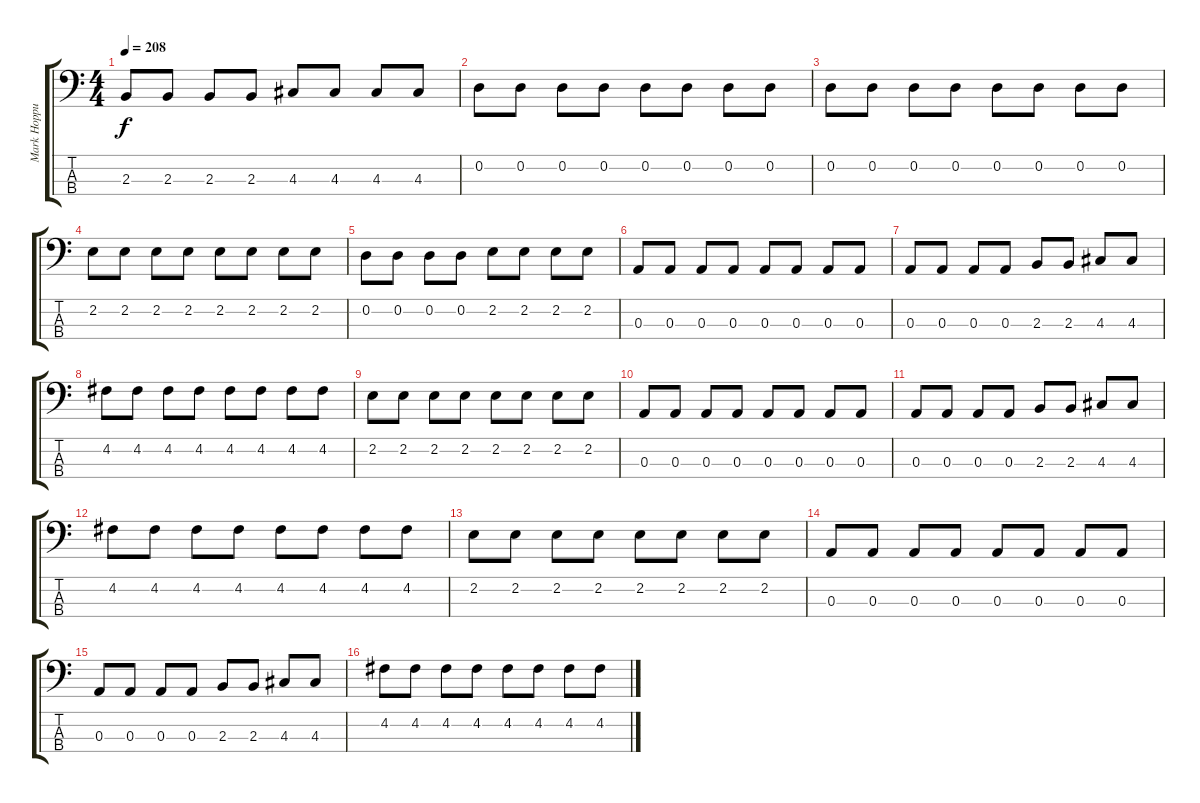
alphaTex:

\track ("Mark Hoppus - Bass" "Mark Hoppu") {instrument electricbasspick}
\staff {score tabs}
\tuning (G2 D2 A1 E1) {hide}
\ts (4 4)
\tempo 208
\clef f4
\ks c
2.3.8{dy f} 2.3.8 2.3.8 2.3.8 4.3.8 4.3.8 4.3.8 4.3.8 |
0.2.8 0.2.8 0.2.8 0.2.8 0.2.8 0.2.8 0.2.8 0.2.8 |
0.2.8 0.2.8 0.2.8 0.2.8 0.2.8 0.2.8 0.2.8 0.2.8 |
2.2.8 2.2.8 2.2.8 2.2.8 2.2.8 2.2.8 2.2.8 2.2.8 |
0.2.8 0.2.8 0.2.8 0.2.8 2.2.8 2.2.8 2.2.8 2.2.8 |
0.3.8 0.3.8 0.3.8 0.3.8 0.3.8 0.3.8 0.3.8 0.3.8 |
0.3.8 0.3.8 0.3.8 0.3.8 2.3.8 2.3.8 4.3.8 4.3.8 |
4.2.8 4.2.8 4.2.8 4.2.8 4.2.8 4.2.8 4.2.8 4.2.8 |
2.2.8 2.2.8 2.2.8 2.2.8 2.2.8 2.2.8 2.2.8 2.2.8 |
0.3.8 0.3.8 0.3.8 0.3.8 0.3.8 0.3.8 0.3.8 0.3.8 |
0.3.8 0.3.8 0.3.8 0.3.8 2.3.8 2.3.8 4.3.8 4.3.8 |
4.2.8 4.2.8 4.2.8 4.2.8 4.2.8 4.2.8 4.2.8 4.2.8 |
2.2.8 2.2.8 2.2.8 2.2.8 2.2.8 2.2.8 2.2.8 2.2.8 |
0.3.8 0.3.8 0.3.8 0.3.8 0.3.8 0.3.8 0.3.8 0.3.8 |
0.3.8 0.3.8 0.3.8 0.3.8 2.3.8 2.3.8 4.3.8 4.3.8 |
4.2.8 4.2.8 4.2.8 4.2.8 4.2.8 4.2.8 4.2.8 4.2.8
